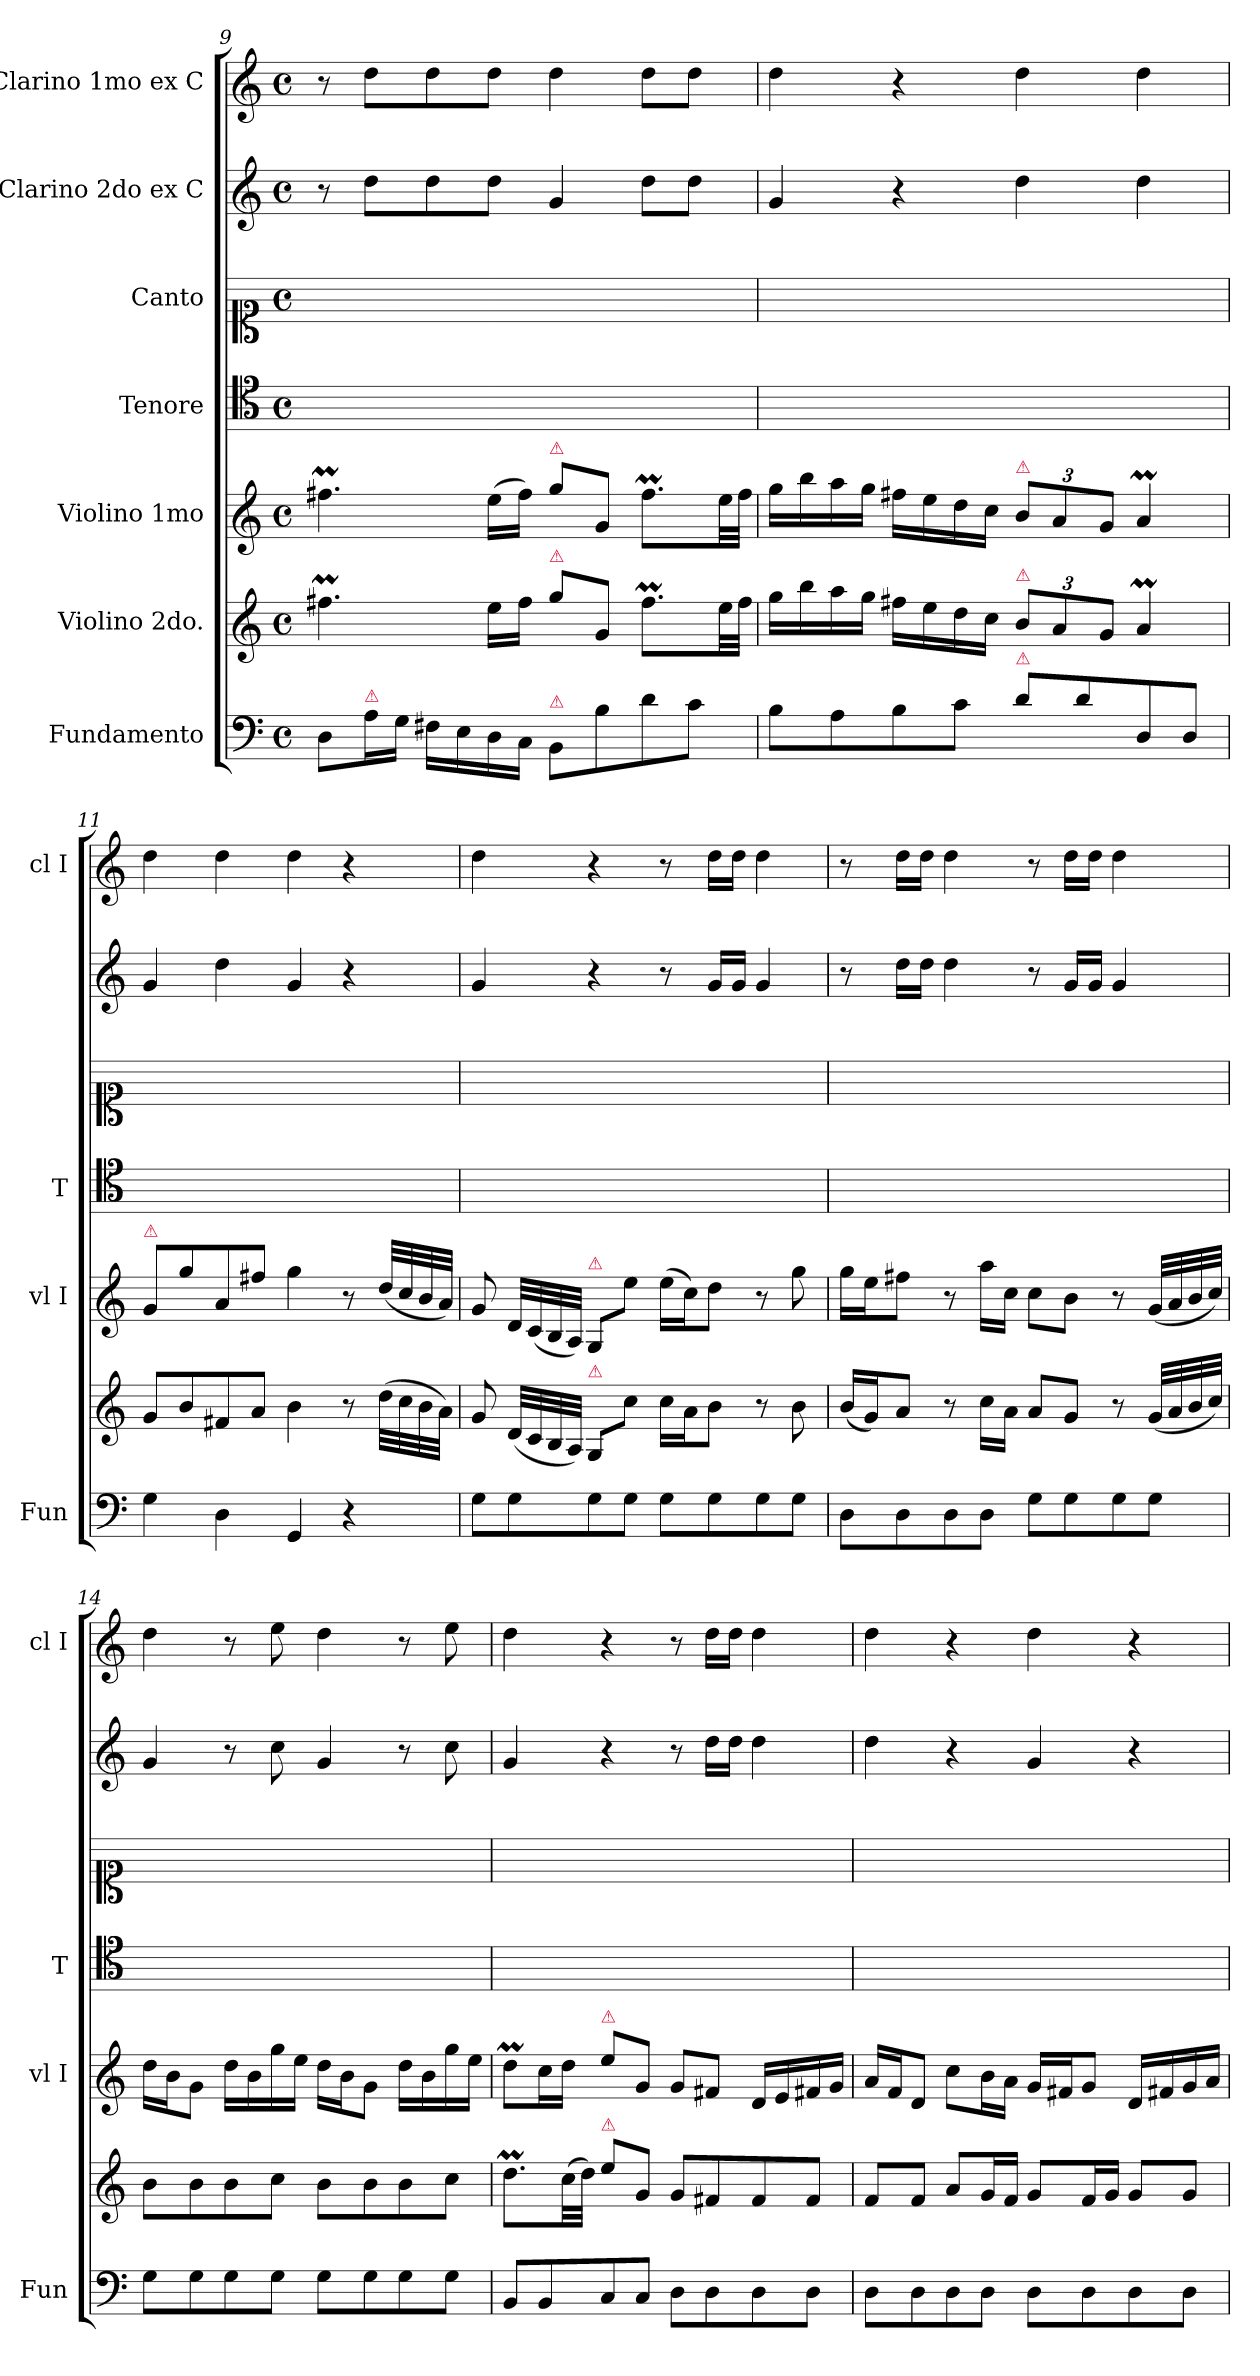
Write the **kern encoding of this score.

**kern	**kern	**kern	**kern	**kern	**kern	**kern
*part7	*part6	*part5	*part4	*part3	*part2	*part1
*staff7	*staff6	*staff5	*staff4	*staff3	*staff2	*staff1
*I"Fundamento	*I"Violino 2do.	*I"Violino 1mo	*I"Tenore	*I"Canto	*I"Clarino 2do ex C	*I"Clarino 1mo ex C
*I'Fun	*	*I'vl I	*I'T	*	*	*I'cl I
*clefF4	*clefG2	*clefG2	*clefC4	*clefC1	*clefG2	*clefG2
*k[]	*k[]	*k[]	*k[]	*k[]	*k[]	*k[]
*M4/4	*M4/4	*M4/4	*M4/4	*M4/4	*M4/4	*M4/4
*met(c)	*met(c)	*met(c)	*met(c)	*met(c)	*met(c)	*met(c)
=9	=9	=9	=9	=9	=9	=9
8D\L	4.ff#Xm\	4.ff#Xm\	1ryy	1ryy	8r	8r
!LO:TX:a:color=crimson:t=⚠	!	!	!	!	!	!
16A\L	.	.	.	.	8dd\L	8dd\L
16G\JJ	.	.	.	.	.	.
16F#X\LL	.	.	.	.	8dd\	8dd\
16E\	.	.	.	.	.	.
16D\	16ee\LL	(16ee\LL	.	.	8dd\J	8dd\J
16C\JJ	16ff#\JJ	16ff#\JJ)	.	.	.	.
!	!	!LO:TX:a:color=crimson:t=⚠	!	!	!	!
!	!LO:TX:a:color=crimson:t=⚠	!	!	!	!	!
!LO:TX:a:color=crimson:t=⚠	!	!	!	!	!	!
8BB/L	8gg\L	8gg\L	.	.	4g/	4dd\
8B\	8g/J	8g/J	.	.	.	.
8d\	8.ff#m\L	8.ff#m\L	.	.	8dd\L	8dd\L
8c\J	.	.	.	.	8dd\J	8dd\J
.	32ee\LL	32ee\LL	.	.	.	.
.	32ff#\JJJ	32ff#\JJJ	.	.	.	.
=10	=10	=10	=10	=10	=10	=10
8B\L	16gg\LL	16gg\LL	1ryy	1ryy	4g/	4dd\
.	16bb\	16bb\	.	.	.	.
8A\	16aa\	16aa\	.	.	.	.
.	16gg\JJ	16gg\JJ	.	.	.	.
8B\	16ff#X\LL	16ff#X\LL	.	.	4r	4r
.	16ee\	16ee\	.	.	.	.
8c\J	16dd\	16dd\	.	.	.	.
.	16cc\JJ	16cc\JJ	.	.	.	.
!	!	!LO:TX:a:color=crimson:t=⚠	!	!	!	!
!	!LO:TX:a:color=crimson:t=⚠	!	!	!	!	!
!LO:TX:a:color=crimson:t=⚠	!	!	!	!	!	!
8d\L	12b/L	12b/L	.	.	4dd\	4dd\
.	12a/	12a/	.	.	.	.
8d\	.	.	.	.	.	.
.	12g/J	12g/J	.	.	.	.
8D/	4aM/	4aM/	.	.	4dd\	4dd\
8D/J	.	.	.	.	.	.
=11	=11	=11	=11	=11	=11	=11
!	!	!LO:TX:a:color=crimson:t=⚠	!	!	!	!
4G\	8g/L	8g/L	1ryy	1ryy	4g/	4dd\
.	8b/	8gg\	.	.	.	.
4D\	8f#X/	8a/	.	.	4dd\	4dd\
.	8a/J	8ff#X\J	.	.	.	.
4GG/	4b\	4gg\	.	.	4g/	4dd\
4r	8r	8r	.	.	4r	4r
.	(32dd\LLL	(32dd/LLL	.	.	.	.
.	32cc\	32cc/	.	.	.	.
.	32b\	32b/	.	.	.	.
.	32a\JJJ)	32a/JJJ)	.	.	.	.
=12	=12	=12	=12	=12	=12	=12
8G\L	8g/	8g/	1ryy	1ryy	4g/	4dd\
8G\	(32d/LLL	32d/LLL	.	.	.	.
.	32c/	(32c/	.	.	.	.
.	32B/	32B/	.	.	.	.
.	32A/JJJ)	32A/JJJ)	.	.	.	.
!	!	!LO:TX:a:color=crimson:t=⚠	!	!	!	!
!	!LO:TX:a:color=crimson:t=⚠	!	!	!	!	!
8G\	8G/L	8G/L	.	.	4r	4r
8G\J	8cc\J	8ee\J	.	.	.	.
8G\L	16cc\LL	(16ee\LL	.	.	8r	8r
.	16a\J	16cc\J)	.	.	.	.
8G\	8b\J	8dd\J	.	.	16g/LL	16dd\LL
.	.	.	.	.	16g/JJ	16dd\JJ
8G\	8r	8r	.	.	4g/	4dd\
8G\J	8b\	8gg\	.	.	.	.
=13	=13	=13	=13	=13	=13	=13
8D\L	(16b/LL	16gg\LL	1ryy	1ryy	8r	8r
.	16g/J)	16ee\J	.	.	.	.
8D\	8a/J	8ff#X\J	.	.	16dd\LL	16dd\LL
.	.	.	.	.	16dd\JJ	16dd\JJ
8D\	8r	8r	.	.	4dd\	4dd\
8D\J	16cc\LL	16aa\LL	.	.	.	.
.	16a\JJ	16cc\JJ	.	.	.	.
8G\L	8a/L	8cc\L	.	.	8r	8r
8G\	8g/J	8b\J	.	.	16g/LL	16dd\LL
.	.	.	.	.	16g/JJ	16dd\JJ
8G\	8r	8r	.	.	4g/	4dd\
8G\J	(32g/LLL	(32g/LLL	.	.	.	.
.	32a/	32a/	.	.	.	.
.	32b/	32b/	.	.	.	.
.	32cc/JJJ)	32cc/JJJ)	.	.	.	.
=14	=14	=14	=14	=14	=14	=14
8G\L	8b\L	16dd\LL	1ryy	1ryy	4g/	4dd\
.	.	16b\J	.	.	.	.
8G\	8b\	8g\J	.	.	.	.
8G\	8b\	16dd\LL	.	.	8r	8r
.	.	16b\	.	.	.	.
8G\J	8cc\J	16gg\	.	.	8cc\	8ee\
.	.	16ee\JJ	.	.	.	.
8G\L	8b\L	16dd\LL	.	.	4g/	4dd\
.	.	16b\J	.	.	.	.
8G\	8b\	8g\J	.	.	.	.
8G\	8b\	16dd\LL	.	.	8r	8r
.	.	16b\	.	.	.	.
8G\J	8cc\J	16gg\	.	.	8cc\	8ee\
.	.	16ee\JJ	.	.	.	.
=15	=15	=15	=15	=15	=15	=15
8BB/L	8.ddM\L	8ddM\L	1ryy	1ryy	4g/	4dd\
8BB/	.	16cc\L	.	.	.	.
.	(32cc\LL	16dd\JJ	.	.	.	.
.	32dd\JJJ)	.	.	.	.	.
!	!	!LO:TX:a:color=crimson:t=⚠	!	!	!	!
!	!LO:TX:a:color=crimson:t=⚠	!	!	!	!	!
8C/	8ee\L	8ee\L	.	.	4r	4r
8C/J	8g/J	8g/J	.	.	.	.
8D\L	8g/L	8g/L	.	.	8r	8r
8D\	8f#X/	8f#X/J	.	.	16dd\LL	16dd\LL
.	.	.	.	.	16dd\JJ	16dd\JJ
8D\	8f#/	16d/LL	.	.	4dd\	4dd\
.	.	16e/	.	.	.	.
8D\J	8f#/J	16f#X/	.	.	.	.
.	.	16g/JJ	.	.	.	.
=16	=16	=16	=16	=16	=16	=16
8D\L	8f/L	16a/LL	1ryy	1ryy	4dd\	4dd\
.	.	16f/J	.	.	.	.
8D\	8f/J	8d/J	.	.	.	.
8D\	8a/L	8cc\L	.	.	4r	4r
8D\J	16g/L	16b\L	.	.	.	.
.	16f/JJ	16a\JJ	.	.	.	.
8D\L	8g/L	16g/LL	.	.	4g/	4dd\
.	.	16f#X/J	.	.	.	.
8D\	16f/L	8g/J	.	.	.	.
.	16g/JJ	.	.	.	.	.
8D\	8g/L	16d/LL	.	.	4r	4r
.	.	16f#X/	.	.	.	.
8D\J	8g/J	16g/	.	.	.	.
.	.	16a/JJ	.	.	.	.
=	=	=	=	=	=	=
*-	*-	*-	*-	*-	*-	*-
